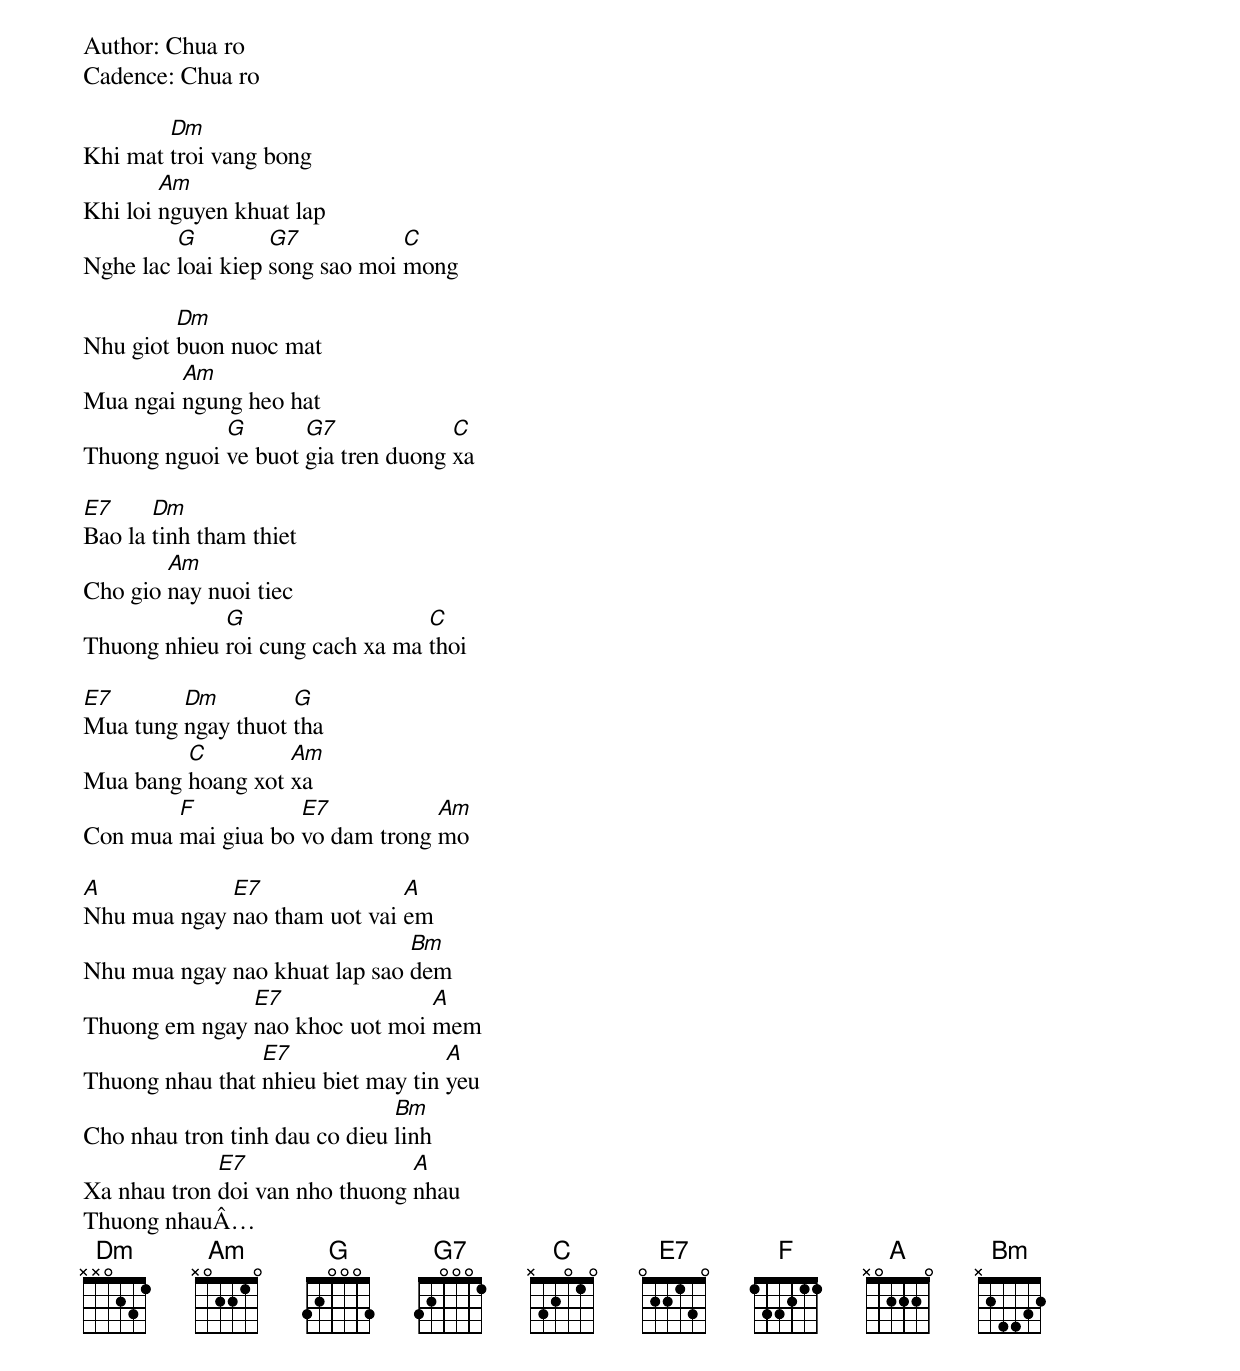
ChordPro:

Author: Chua ro
Cadence: Chua ro

Khi mat [Dm]troi vang bong
Khi loi [Am]nguyen khuat lap
Nghe lac [G]loai kiep [G7]song sao moi [C]mong

Nhu giot [Dm]buon nuoc mat
Mua ngai [Am]ngung heo hat
Thuong nguoi [G]ve buot [G7]gia tren duong [C]xa

[E7]Bao la [Dm]tinh tham thiet
Cho gio [Am]nay nuoi tiec
Thuong nhieu [G]roi cung cach xa ma [C]thoi

[E7]Mua tung [Dm]ngay thuot [G]tha
Mua bang [C]hoang xot [Am]xa
Con mua [F]mai giua bo [E7]vo dam trong [Am]mo

[A]Nhu mua ngay [E7]nao tham uot vai [A]em
Nhu mua ngay nao khuat lap sao [Bm]dem
Thuong em ngay [E7]nao khoc uot moi [A]mem
Thuong nhau that [E7]nhieu biet may tin [A]yeu
Cho nhau tron tinh dau co dieu [Bm]linh
Xa nhau tron [E7]doi van nho thuong [A]nhau
Thuong nhauÂ…
